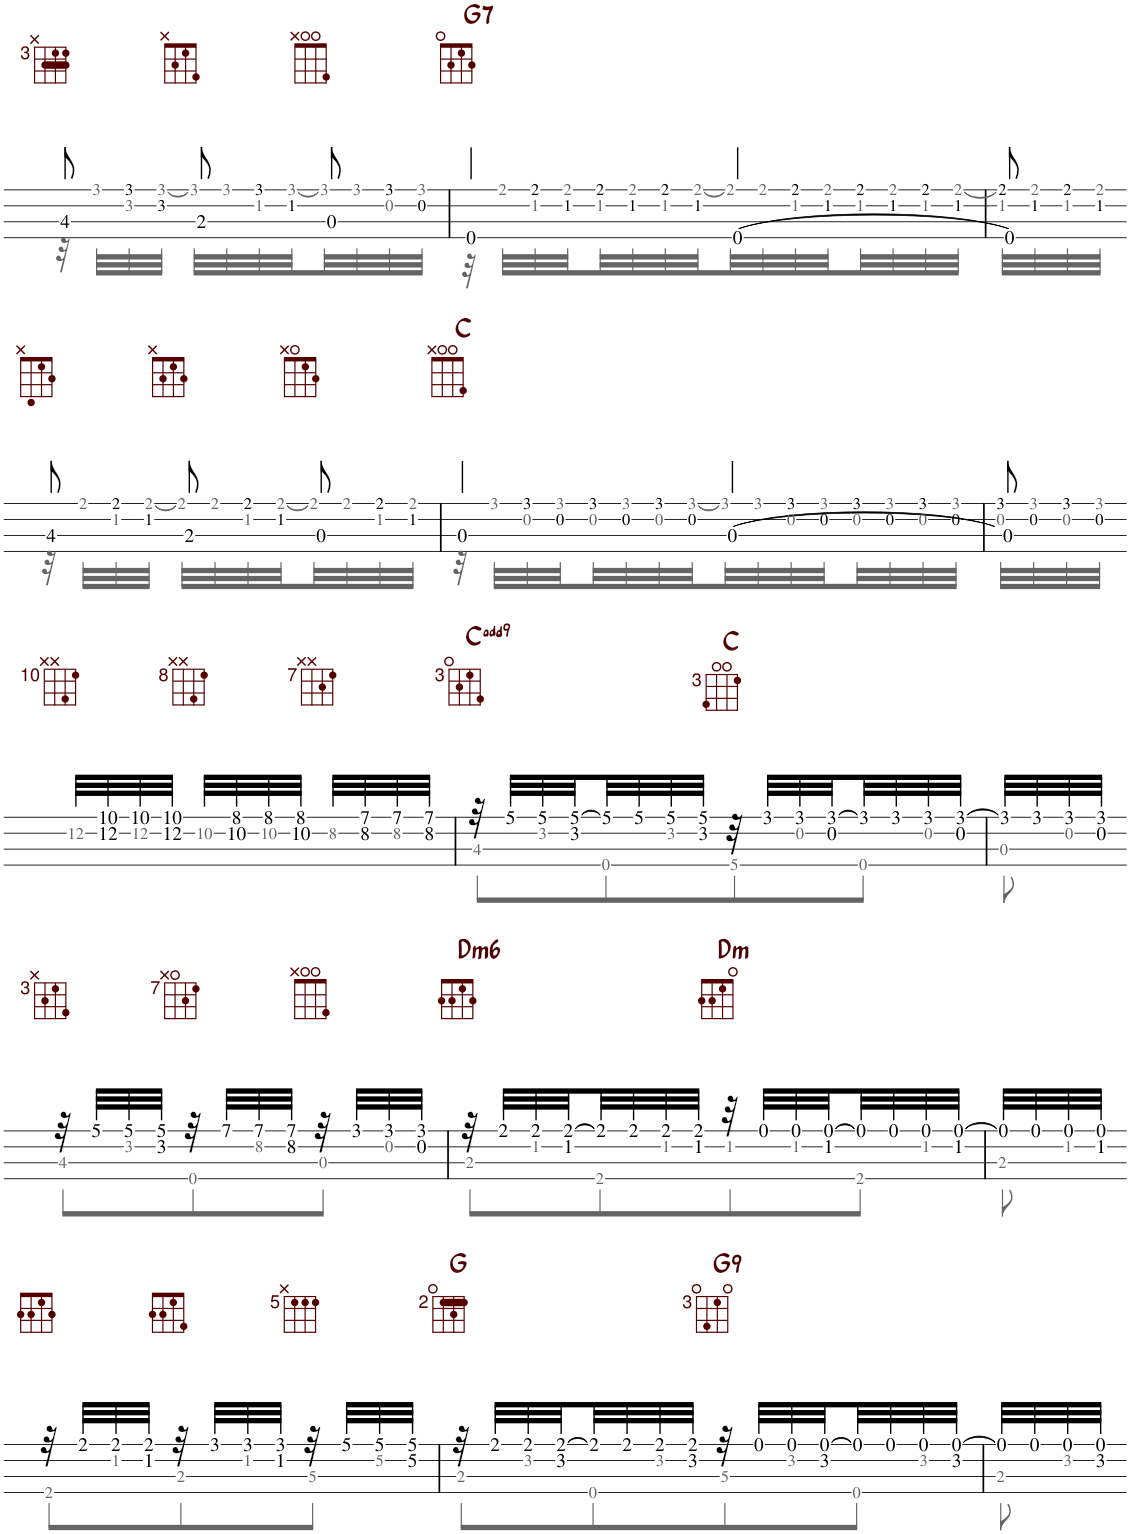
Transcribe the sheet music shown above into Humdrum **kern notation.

**kern	**harte
*part1	*part1
*staff1	*
*I"Ukulélé [Tablature]	*
!!LO:PB:g=z
*	*
*k[]	*
*M2/4	*
=19	=19
*^	*
8e/	32r	.
.	[32cc!i\LLL	.
.	[32g!i\ 32cc!\]	.
.	32g!\] [32cc!i\JJJ	.
8d/	32cc!i\LLL]	.
.	[32cc!i\	.
.	[32f!i\ 32cc!\]	.
.	32f!\] [32cc!i\JJ	.
8c/	32cc!i\LL]	.
.	[32cc!i\	.
.	[32e!i\ 32cc!\]	.
.	32e!\] 32cc!i\JJJ	.
=20	=20	=20
!	!	!LO:H:kt=7
4g/	32r	G:7
.	[32b!i\LLL	.
.	[32f!i\ 32b!\]	.
.	32f!\] [32b!i\	.
.	[32f!i\ 32b!\]	.
.	32f!\] [32b!i\	.
.	[32f!i\ 32b!\]	.
.	32f!\] [32b!i\JJ	.
[4g/	32b!i\LL]	.
.	[32b!i\	.
.	[32f!i\ 32b!\]	.
.	32f!\] [32b!i\	.
.	[32f!i\ 32b!\]	.
.	32f!\] [32b!i\	.
.	[32f!i\ 32b!\]	.
.	32f!\] [32b!i\JJJ	.
=21	=21	=21
8g/]	[32f!i\ 32b!\]LLL	.
.	32f!\] [32b!i\	.
.	[32f!i\ 32b!\]	.
.	32f!\] 32b!i\JJJ	.
!!LO:LB:g=z	!!
=22-	=22-	=22-
8e/	32r	.
.	[32b!i\LLL	.
.	[32f!i\ 32b!\]	.
.	32f!\] [32b!i\JJJ	.
8d/	32b!i\LLL]	.
.	[32b!i\	.
.	[32f!i\ 32b!\]	.
.	32f!\] [32b!i\JJ	.
8c/	32b!i\LL]	.
.	[32b!i\	.
.	[32f!i\ 32b!\]	.
.	32f!\] 32b!i\JJJ	.
=23	=23	=23
4c/	32r	C:maj
.	[32cc!i\LLL	.
.	[32e!i\ 32cc!\]	.
.	32e!\] [32cc!i\	.
.	[32e!i\ 32cc!\]	.
.	32e!\] [32cc!i\	.
.	[32e!i\ 32cc!\]	.
.	32e!\] [32cc!i\JJ	.
[4c/	32cc!i\LL]	.
.	[32cc!i\	.
.	[32e!i\ 32cc!\]	.
.	32e!\] [32cc!i\	.
.	[32e!i\ 32cc!\]	.
.	32e!\] [32cc!i\	.
.	[32e!i\ 32cc!\]	.
.	32e!\] [32cc!i\JJJ	.
=24	=24	=24
8c/]	[32e!i\ 32cc!\]LLL	.
.	32e!\] [32cc!i\	.
.	[32e!i\ 32cc!\]	.
.	32e!\] 32cc!i\JJJ	.
*v	*v	*
!!LO:LB:g=z
=25-	=25-
[32ee!i/LLL	.
32ee/] [32gg/	.
[32ee!i/ 32gg/]	.
32ee/] 32gg/JJJ	.
[32dd!i/LLL	.
32dd/] [32ff/	.
[32dd!i/ 32ff/]	.
32dd/] 32ff/JJJ	.
[32cc!i/LLL	.
32cc/] [32ee/	.
[32cc!i/ 32ee/]	.
32cc/] 32ee/JJJ	.
=26	=26
*^	*
32r	8e!i\L	C:maj(9)
[32dd/LLL	.	.
[32g!i/ 32dd/]	.	.
32g/] [32dd/	.	.
32dd/]	8g!i\	.
[32dd/	.	.
[32g!i/ 32dd/]	.	.
32g/] 32dd/JJJ	.	.
32r	8cc!i\	C:maj
[32cc/LLL	.	.
[32e!i/ 32cc/]	.	.
32e/] [32cc/	.	.
32cc/]	8g!i\J	.
[32cc/	.	.
[32e!i/ 32cc/]	.	.
32e/] [32cc/JJJ	.	.
=27	=27	=27
32cc/LLL]	8c!i\	.
[32cc/	.	.
[32e!i/ 32cc/]	.	.
32e/] 32cc/JJJ	.	.
!!LO:LB:g=z	!!
=28-	=28-	=28-
32r	8e!i\L	.
[32dd/LLL	.	.
[32g!i/ 32dd/]	.	.
32g/] 32dd/JJJ	.	.
32r	8g!i\	.
[32ee/LLL	.	.
[32cc!i/ 32ee/]	.	.
32cc/] 32ee/JJJ	.	.
32r	8c!i\J	.
[32cc/LLL	.	.
[32e!i/ 32cc/]	.	.
32e/] 32cc/JJJ	.	.
=29	=29	=29
!	!	!LO:H:kt=m6
32r	8d!i\L	D:min6
[32b/LLL	.	.
[32f!i/ 32b/]	.	.
32f/] [32b/	.	.
32b/]	8a!i\	.
[32b/	.	.
[32f!i/ 32b/]	.	.
32f/] 32b/JJJ	.	.
!	!	!LO:H:kt=m
32r	8f!i\	D:min
[32a/LLL	.	.
[32f!i/ 32a/]	.	.
32f/] [32a/	.	.
32a/]	8a!i\J	.
[32a/	.	.
[32f!i/ 32a/]	.	.
32f/] [32a/JJJ	.	.
=30	=30	=30
32a/LLL]	8d!i\	.
[32a/	.	.
[32f!i/ 32a/]	.	.
32f/] 32a/JJJ	.	.
!!LO:LB:g=z	!!
=31-	=31-	=31-
32r	8a!i\L	.
[32b/LLL	.	.
[32f!i/ 32b/]	.	.
32f/] 32b/JJJ	.	.
32r	8d!i\	.
[32cc/LLL	.	.
[32f!i/ 32cc/]	.	.
32f/] 32cc/JJJ	.	.
32r	8f!i\J	.
[32dd/LLL	.	.
[32a!i/ 32dd/]	.	.
32a/] 32dd/JJJ	.	.
=32	=32	=32
32r	8d!i\L	G:maj
[32b/LLL	.	.
[32g!i/ 32b/]	.	.
32g/] [32b/	.	.
32b/]	8g!i\	.
[32b/	.	.
[32g!i/ 32b/]	.	.
32g/] 32b/JJJ	.	.
!	!	!LO:H:kt=9
32r	8f!i\	G:9
[32a/LLL	.	.
[32g!i/ 32a/]	.	.
32g/] [32a/	.	.
32a/]	8g!i\J	.
[32a/	.	.
[32g!i/ 32a/]	.	.
32g/] [32a/JJJ	.	.
=33	=33	=33
32a/LLL]	8d!i\	.
[32a/	.	.
[32g!i/ 32a/]	.	.
32g/] 32a/JJJ	.	.
*v	*v	*
=-	=-
*-	*-
